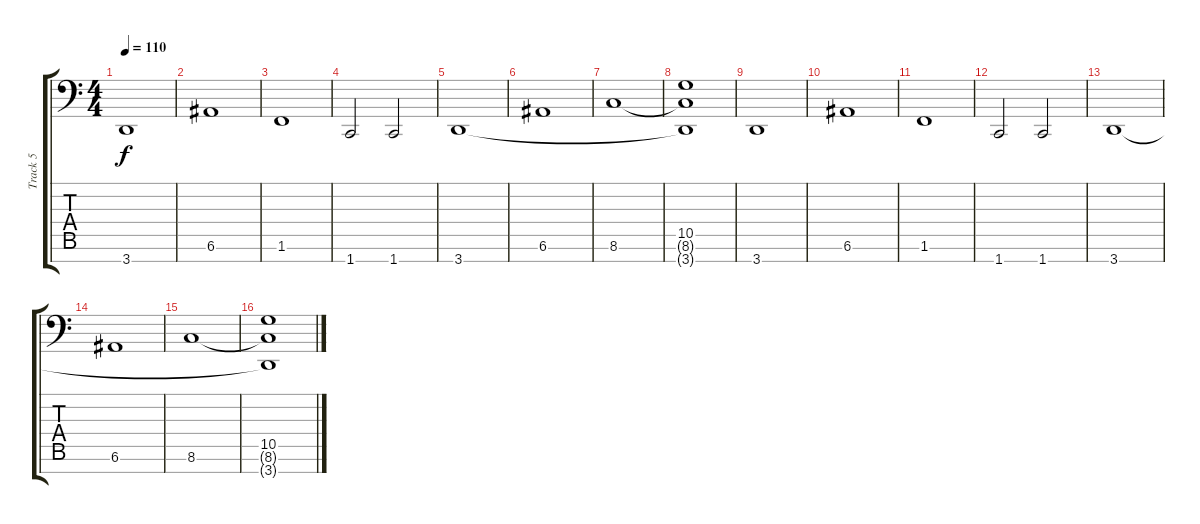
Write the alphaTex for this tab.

\track ("Track 5" "Track 5") {instrument electricbasspick}
\staff {score tabs}
\tuning (E3 B2 G2 D2 A1 E1 B0) {hide}
\ts (4 4)
\tempo 110
\clef f4
\ks c
3.7.1{dy f} |
6.6.1 |
1.6.1 |
1.7.2 1.7.2 |
3.7.1 |
6.6.1 |
8.6.1 |
(10.5 8.6{t} 3.7{t}).1 |
3.7.1 |
6.6.1 |
1.6.1 |
1.7.2 1.7.2 |
3.7.1 |
6.6.1 |
8.6.1 |
(10.5 8.6{t} 3.7{t}).1
